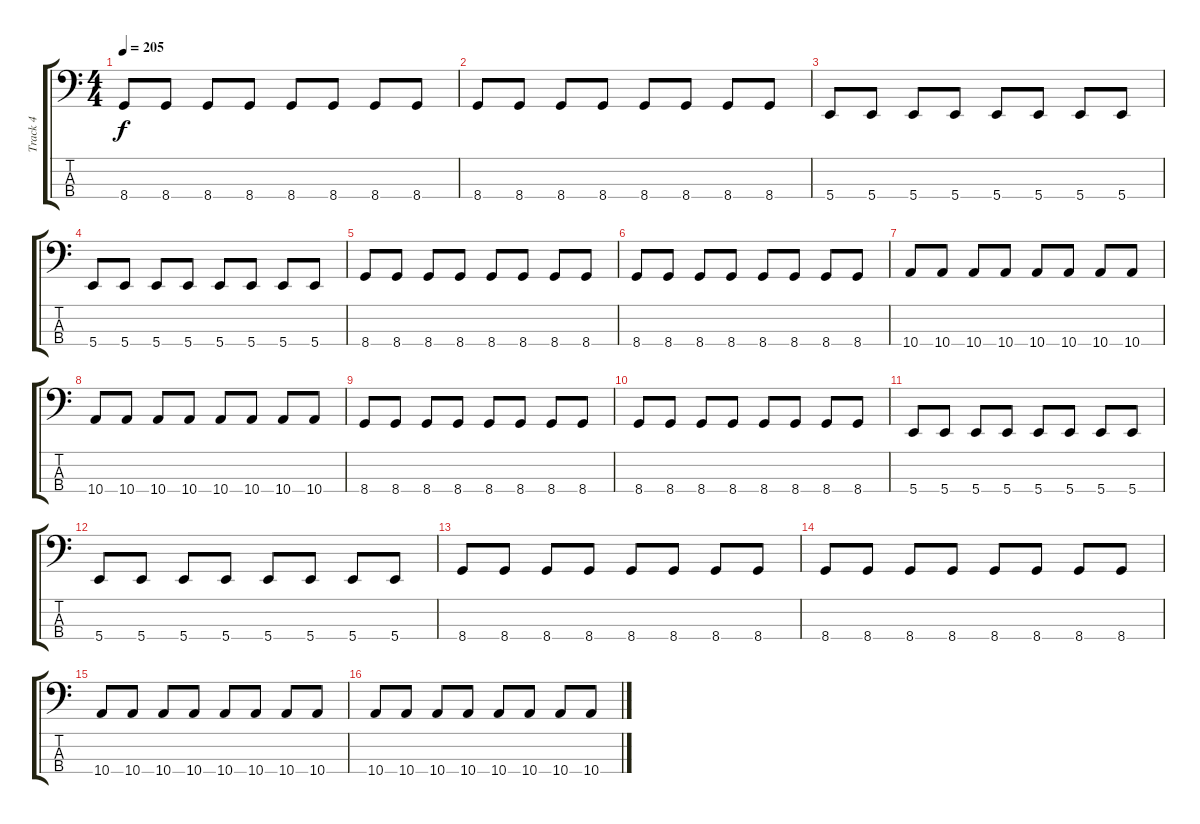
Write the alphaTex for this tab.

\track ("Track 4" "Track 4") {instrument electricbassfinger}
\staff {score tabs}
\tuning (E2 B1 Gb1 B0) {hide}
\ts (4 4)
\tempo 205
\clef f4
\ks c
8.4.8{dy f} 8.4.8 8.4.8 8.4.8 8.4.8 8.4.8 8.4.8 8.4.8 |
8.4.8 8.4.8 8.4.8 8.4.8 8.4.8 8.4.8 8.4.8 8.4.8 |
5.4.8 5.4.8 5.4.8 5.4.8 5.4.8 5.4.8 5.4.8 5.4.8 |
5.4.8 5.4.8 5.4.8 5.4.8 5.4.8 5.4.8 5.4.8 5.4.8 |
8.4.8 8.4.8 8.4.8 8.4.8 8.4.8 8.4.8 8.4.8 8.4.8 |
8.4.8 8.4.8 8.4.8 8.4.8 8.4.8 8.4.8 8.4.8 8.4.8 |
10.4.8 10.4.8 10.4.8 10.4.8 10.4.8 10.4.8 10.4.8 10.4.8 |
10.4.8 10.4.8 10.4.8 10.4.8 10.4.8 10.4.8 10.4.8 10.4.8 |
8.4.8 8.4.8 8.4.8 8.4.8 8.4.8 8.4.8 8.4.8 8.4.8 |
8.4.8 8.4.8 8.4.8 8.4.8 8.4.8 8.4.8 8.4.8 8.4.8 |
5.4.8 5.4.8 5.4.8 5.4.8 5.4.8 5.4.8 5.4.8 5.4.8 |
5.4.8 5.4.8 5.4.8 5.4.8 5.4.8 5.4.8 5.4.8 5.4.8 |
8.4.8 8.4.8 8.4.8 8.4.8 8.4.8 8.4.8 8.4.8 8.4.8 |
8.4.8 8.4.8 8.4.8 8.4.8 8.4.8 8.4.8 8.4.8 8.4.8 |
10.4.8 10.4.8 10.4.8 10.4.8 10.4.8 10.4.8 10.4.8 10.4.8 |
10.4.8 10.4.8 10.4.8 10.4.8 10.4.8 10.4.8 10.4.8 10.4.8
